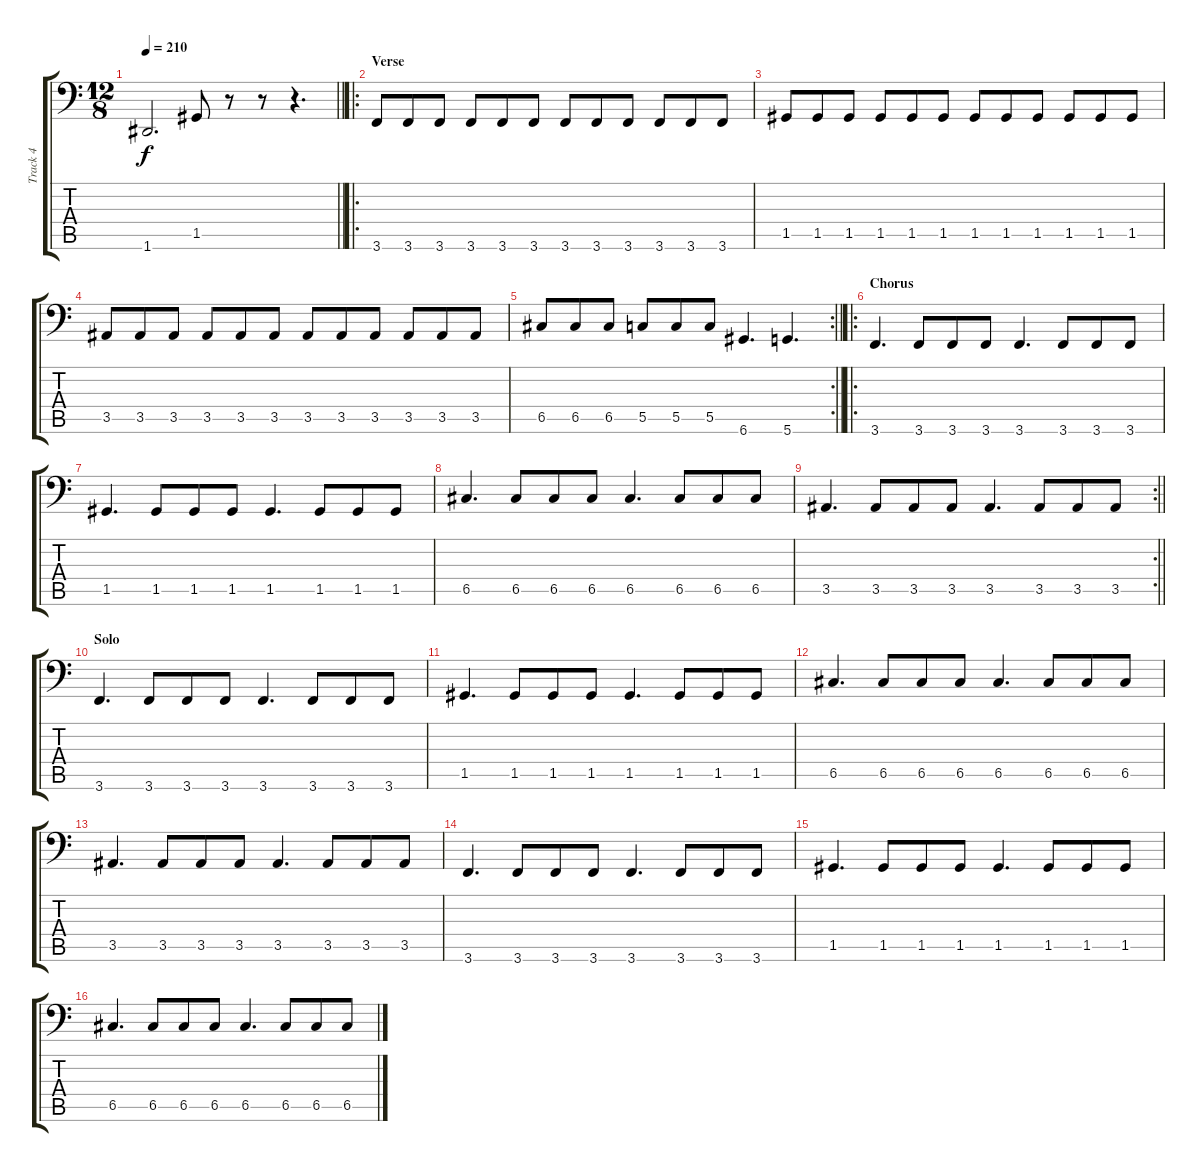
\track ("Track 4" "Track 4") {instrument electricbasspick}
\staff {score tabs}
\tuning (D3 A2 F2 C2 G1 D1) {hide}
\ts (12 8)
\tempo 210
\clef f4
\barLineRight lightlight
\ks c
1.6.2{d dy f} 1.5.8 r.8 r.8 r.4{d} |
\ro
\section ("" "Verse")
3.6.8 3.6.8 3.6.8 3.6.8 3.6.8 3.6.8 3.6.8 3.6.8 3.6.8 3.6.8 3.6.8 3.6.8 |
1.5.8 1.5.8 1.5.8 1.5.8 1.5.8 1.5.8 1.5.8 1.5.8 1.5.8 1.5.8 1.5.8 1.5.8 |
3.5.8 3.5.8 3.5.8 3.5.8 3.5.8 3.5.8 3.5.8 3.5.8 3.5.8 3.5.8 3.5.8 3.5.8 |
\rc 2
\barLineRight lightlight
6.5.8 6.5.8 6.5.8 5.5.8 5.5.8 5.5.8 6.6.4{d} 5.6.4{d} |
\ro
\section ("" "Chorus")
3.6.4{d} 3.6.8 3.6.8 3.6.8 3.6.4{d} 3.6.8 3.6.8 3.6.8 |
1.5.4{d} 1.5.8 1.5.8 1.5.8 1.5.4{d} 1.5.8 1.5.8 1.5.8 |
6.5.4{d} 6.5.8 6.5.8 6.5.8 6.5.4{d} 6.5.8 6.5.8 6.5.8 |
\rc 2
\barLineRight lightlight
3.5.4{d} 3.5.8 3.5.8 3.5.8 3.5.4{d} 3.5.8 3.5.8 3.5.8 |
\section ("" "Solo")
3.6.4{d} 3.6.8 3.6.8 3.6.8 3.6.4{d} 3.6.8 3.6.8 3.6.8 |
1.5.4{d} 1.5.8 1.5.8 1.5.8 1.5.4{d} 1.5.8 1.5.8 1.5.8 |
6.5.4{d} 6.5.8 6.5.8 6.5.8 6.5.4{d} 6.5.8 6.5.8 6.5.8 |
3.5.4{d} 3.5.8 3.5.8 3.5.8 3.5.4{d} 3.5.8 3.5.8 3.5.8 |
3.6.4{d} 3.6.8 3.6.8 3.6.8 3.6.4{d} 3.6.8 3.6.8 3.6.8 |
1.5.4{d} 1.5.8 1.5.8 1.5.8 1.5.4{d} 1.5.8 1.5.8 1.5.8 |
6.5.4{d} 6.5.8 6.5.8 6.5.8 6.5.4{d} 6.5.8 6.5.8 6.5.8
